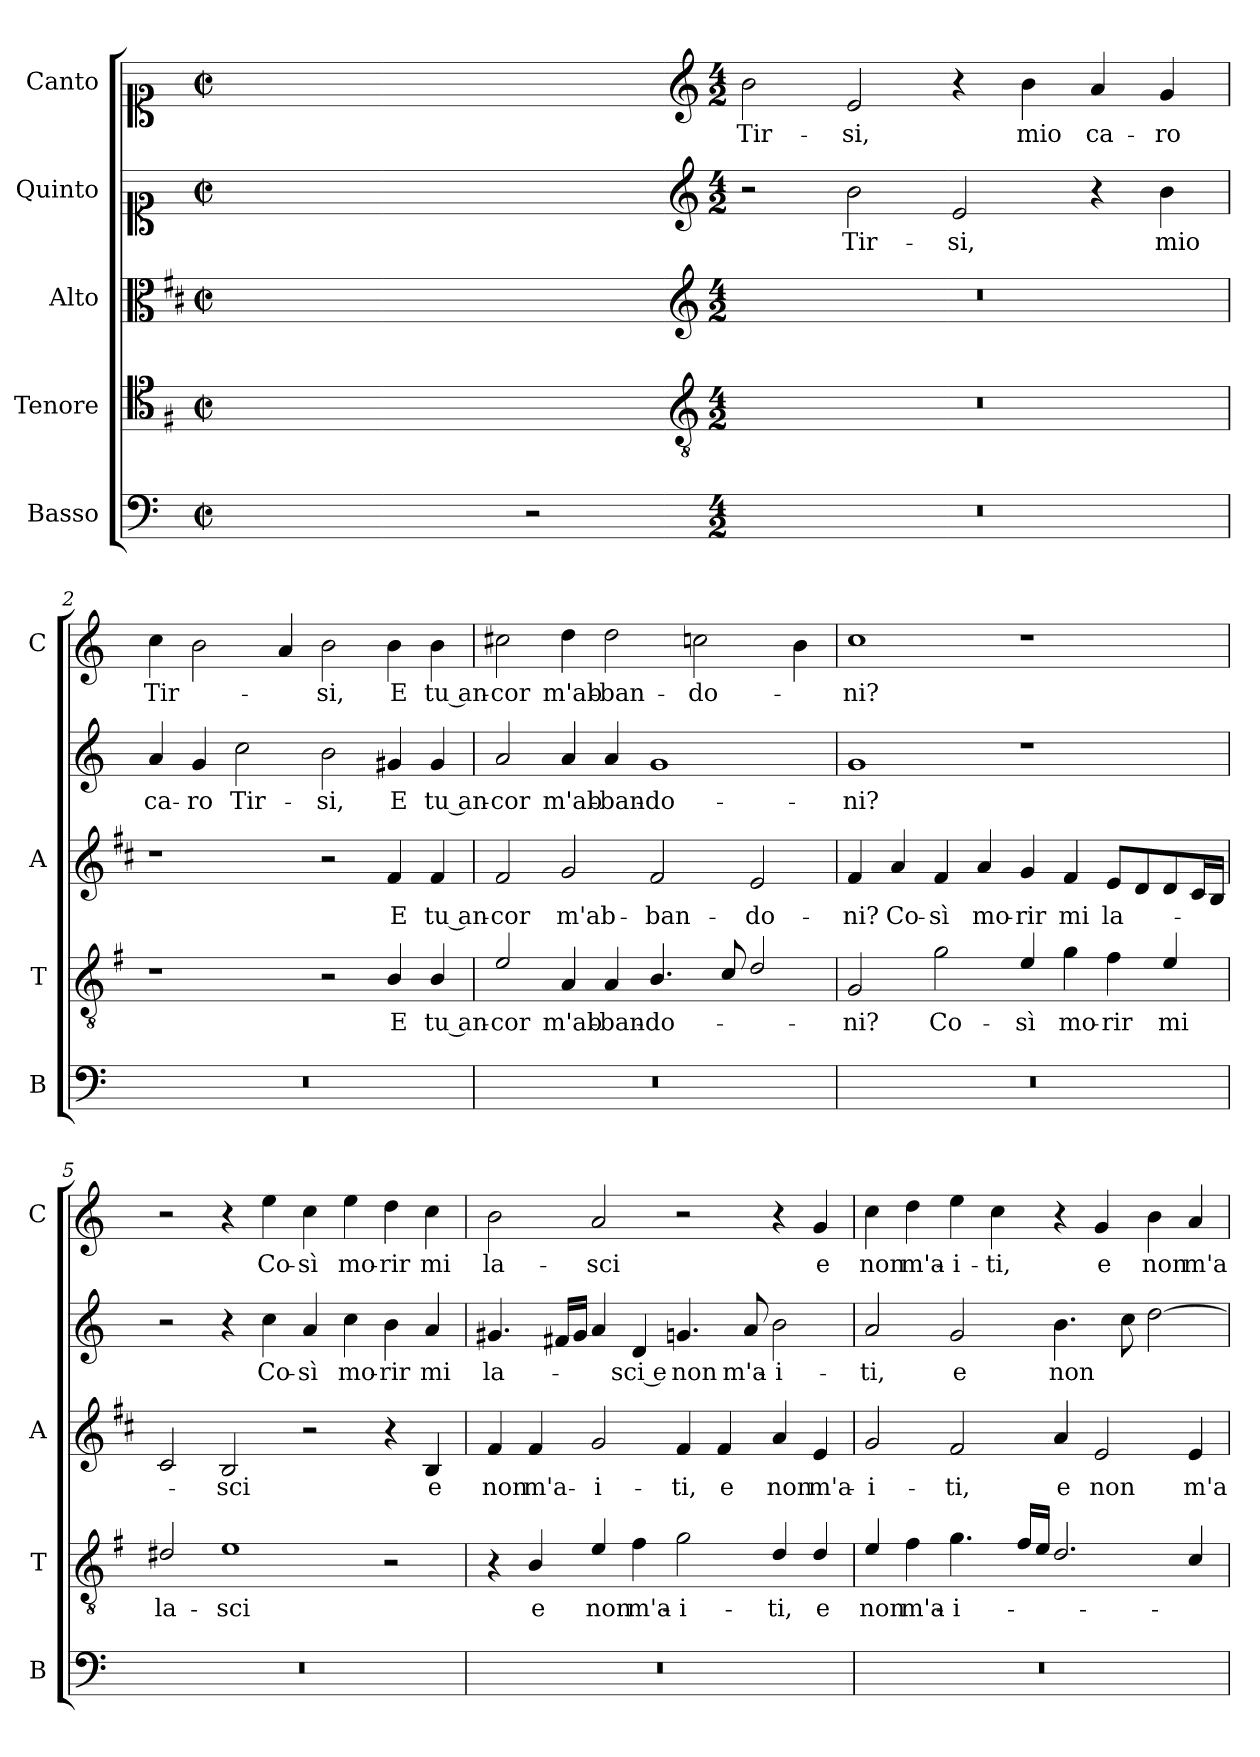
**kern	**kern	**text	**kern	**text	**kern	**text	**kern	**text
*part5	*part4	*part4	*part3	*part3	*part2	*part2	*part1	*part1
*staff5	*staff4	*staff4	*staff3	*staff3	*staff2	*staff2	*staff1	*staff1
*I"Basso	*I"Tenore	*	*I"Alto	*	*I"Quinto	*	*I"Canto	*
*I'B	*I'T	*	*I'A	*	*	*	*I'C	*
*clefF4	*clefC4	*	*clefC3	*	*clefC1	*	*clefC1	*
*	*ITrd4c7	*	*ITrd1c2	*	*	*	*	*
*k[]	*k[]	*	*k[]	*	*k[]	*	*k[]	*
*C:	*C:	*	*C:	*	*C:	*	*C:	*
*M2/2	*M2/2	*	*M2/2	*	*M2/2	*	*M2/2	*
*met(c|)	*met(c|)	*	*met(c|)	*	*met(c|)	*	*met(c|)	*
=	=	=	=	=	=	=	=	=
1ryy	1ryy	.	1ryy	.	1ryy	.	1ryy	.
=1X-	=1X-	=1X-	=1X-	=1X-	=1X-	=1X-	=1X-	=1X-
4ryy	4ryy	.	4ryy	.	4ryy	.	4ryy	.
4ryy	4ryy	.	4ryy	.	4ryy	.	4ryy	.
2r	4ryy	.	4ryy	.	4ryy	.	4ryy	.
.	4ryy	.	4ryy	.	4ryy	.	4ryy	.
=1-	=1-	=1-	=1-	=1-	=1-	=1-	=1-	=1-
*	*clefGv2	*	*clefG2	*	*clefG2	*	*clefG2	*
*M4/2	*M4/2	*	*M4/2	*	*M4/2	*	*M4/2	*
!	!	!	!	!	!	!	!	!LO:LY:b
0r	0r	.	0r	.	2r	.	2b\	Tir-
!	!	!	!	!	!	!LO:LY:b	!	!LO:LY:b
.	.	.	.	.	2b\	Tir-	2e/	-si,
!	!	!	!	!	!	!LO:LY:b	!	!
.	.	.	.	.	2e/	-si,	4r	.
!	!	!	!	!	!	!	!	!LO:LY:b
.	.	.	.	.	.	.	4b\	mio
!	!	!	!	!	!	!	!	!LO:LY:b
.	.	.	.	.	4r	.	4a/	ca-
!	!	!	!	!	!	!LO:LY:b	!	!LO:LY:b
.	.	.	.	.	4b\	mio	4g/	-ro
=2	=2	=2	=2	=2	=2	=2	=2	=2
!	!	!	!	!	!	!LO:LY:b	!	!LO:LY:b
0r	1r	.	1r	.	4a/	ca-	4cc\	Tir-
!	!	!	!	!	!	!LO:LY:b	!	!
.	.	.	.	.	4g/	-ro	2b\	.
!	!	!	!	!	!	!LO:LY:b	!	!
.	.	.	.	.	2cc\	Tir-	.	.
.	.	.	.	.	.	.	4a/	.
!	!	!	!	!	!	!LO:LY:b	!	!LO:LY:b
.	2r	.	2r	.	2b\	-si,	2b\	-si,
!	!	!LO:LY:b	!	!LO:LY:b	!	!LO:LY:b	!	!LO:LY:b
.	4E/	E	4e/	E	4g#X/	E	4b\	E
!	!	!LO:LY:b	!	!LO:LY:b	!	!LO:LY:b	!	!LO:LY:b
.	4E/	tu an-	4e/	tu an-	4g#/	tu an-	4b\	tu an-
=3	=3	=3	=3	=3	=3	=3	=3	=3
!	!	!LO:LY:b	!	!LO:LY:b	!	!LO:LY:b	!	!LO:LY:b
0r	2A/	-cor	2e/	-cor	2a/	-cor	2cc#X\	-cor
!	!	!LO:LY:b	!	!LO:LY:b	!	!LO:LY:b	!	!LO:LY:b
.	4D/	m'ab-	2f/	m'ab-	4a/	m'ab-	4dd\	m'ab-
!	!	!LO:LY:b	!	!	!	!LO:LY:b	!	!LO:LY:b
.	4D/	-ban-	.	.	4a/	-ban-	2dd\	-ban-
!	!	!LO:LY:b	!	!LO:LY:b	!	!LO:LY:b	!	!
.	4.E/	-do-	2e/	-ban-	1g	-do-	.	.
!	!	!	!	!	!	!	!	!LO:LY:b
.	.	.	.	.	.	.	2ccn\	-do-
.	8F/	.	.	.	.	.	.	.
!	!	!	!	!LO:LY:b	!	!	!	!
.	2G/	.	2d/	-do-	.	.	.	.
.	.	.	.	.	.	.	4b\	.
!!LO:LB:g=z
=4	=4	=4	=4	=4	=4	=4	=4	=4
!	!	!LO:LY:b	!	!LO:LY:b	!	!LO:LY:b	!	!LO:LY:b
0r	2C/	-ni?	4e/	-ni?	1g	-ni?	1cc	-ni?
!	!	!	!	!LO:LY:b	!	!	!	!
.	.	.	4g/	Co-	.	.	.	.
!	!	!LO:LY:b	!	!LO:LY:b	!	!	!	!
.	2c\	Co-	4e/	-sì	.	.	.	.
!	!	!	!	!LO:LY:b	!	!	!	!
.	.	.	4g/	mo-	.	.	.	.
!	!	!LO:LY:b	!	!LO:LY:b	!	!	!	!
.	4A/	-sì	4f/	-rir	1r	.	1r	.
!	!	!LO:LY:b	!	!LO:LY:b	!	!	!	!
.	4c\	mo-	4e/	mi	.	.	.	.
!	!	!LO:LY:b	!	!LO:LY:b	!	!	!	!
.	4B\	-rir	8d/L	la-	.	.	.	.
.	.	.	8c/	.	.	.	.	.
!	!	!LO:LY:b	!	!	!	!	!	!
.	4A/	mi	8c/	.	.	.	.	.
.	.	.	16B/L	.	.	.	.	.
.	.	.	16A/JJ	.	.	.	.	.
=5	=5	=5	=5	=5	=5	=5	=5	=5
!	!	!LO:LY:b	!	!	!	!	!	!
0r	2G#X/	la-	2B/	.	2r	.	2r	.
!	!	!LO:LY:b	!	!LO:LY:b	!	!	!	!
.	1A	-sci	2A/	-sci	4r	.	4r	.
!	!	!	!	!	!	!LO:LY:b	!	!LO:LY:b
.	.	.	.	.	4cc\	Co-	4ee\	Co-
!	!	!	!	!	!	!LO:LY:b	!	!LO:LY:b
.	.	.	2r	.	4a/	-sì	4cc\	-sì
!	!	!	!	!	!	!LO:LY:b	!	!LO:LY:b
.	.	.	.	.	4cc\	mo-	4ee\	mo-
!	!	!	!	!	!	!LO:LY:b	!	!LO:LY:b
.	2r	.	4r	.	4b\	-rir	4dd\	-rir
!	!	!	!	!LO:LY:b	!	!LO:LY:b	!	!LO:LY:b
.	.	.	4A/	e	4a/	mi	4cc\	mi
=6	=6	=6	=6	=6	=6	=6	=6	=6
!	!	!	!	!LO:LY:b	!	!LO:LY:b	!	!LO:LY:b
0r	4r	.	4e/	non	4.g#X/	la-	2b\	la-
!	!	!LO:LY:b	!	!LO:LY:b	!	!	!	!
.	4E/	e	4e/	m'a-	.	.	.	.
.	.	.	.	.	16f#X/LL	.	.	.
.	.	.	.	.	16g#/JJ	.	.	.
!	!	!LO:LY:b	!	!LO:LY:b	!	!	!	!LO:LY:b
.	4A/	non	2f/	-i-	4a/	.	2a/	-sci
!	!	!LO:LY:b	!	!	!	!LO:LY:b	!	!
.	4B\	m'a-	.	.	4d/	-sci e	.	.
!	!	!LO:LY:b	!	!LO:LY:b	!	!LO:LY:b	!	!
.	2c\	-i-	4e/	-ti,	4.gn/	non	2r	.
!	!	!	!	!LO:LY:b	!	!	!	!
.	.	.	4e/	e	.	.	.	.
!	!	!	!	!	!	!LO:LY:b	!	!
.	.	.	.	.	8a/	m'a-	.	.
!	!	!LO:LY:b	!	!LO:LY:b	!	!LO:LY:b	!	!
.	4G/	-ti,	4g/	non	2b\	-i-	4r	.
!	!	!LO:LY:b	!	!LO:LY:b	!	!	!	!LO:LY:b
.	4G/	e	4d/	m'a-	.	.	4g/	e
!!LO:PB:g=z
=7	=7	=7	=7	=7	=7	=7	=7	=7
!	!	!LO:LY:b	!	!LO:LY:b	!	!LO:LY:b	!	!LO:LY:b
0r	4A/	non	2f/	-i-	2a/	-ti,	4cc\	non
!	!	!LO:LY:b	!	!	!	!	!	!LO:LY:b
.	4B\	m'a-	.	.	.	.	4dd\	m'a-
!	!	!LO:LY:b	!	!LO:LY:b	!	!LO:LY:b	!	!LO:LY:b
.	4.c\	-i-	2e/	-ti,	2g/	e	4ee\	-i-
!	!	!	!	!	!	!	!	!LO:LY:b
.	.	.	.	.	.	.	4cc\	-ti,
.	16B/LL	.	.	.	.	.	.	.
.	16A/JJ	.	.	.	.	.	.	.
!	!	!	!	!LO:LY:b	!	!LO:LY:b	!	!
.	2.G/	.	4g/	e	4.b\	non	4r	.
!	!	!	!	!LO:LY:b	!	!	!	!LO:LY:b
.	.	.	2d/	non	.	.	4g/	e
.	.	.	.	.	8cc\	.	.	.
!	!	!	!	!	!	!	!	!LO:LY:b
.	.	.	.	.	[2dd\	.	4b\	non
!	!	!	!	!LO:LY:b	!	!	!	!LO:LY:b
.	4F/	.	4d/	m'a-	.	.	4a/	m'a-
=	=	=	=	=	=	=	=	=
*-	*-	*-	*-	*-	*-	*-	*-	*-
